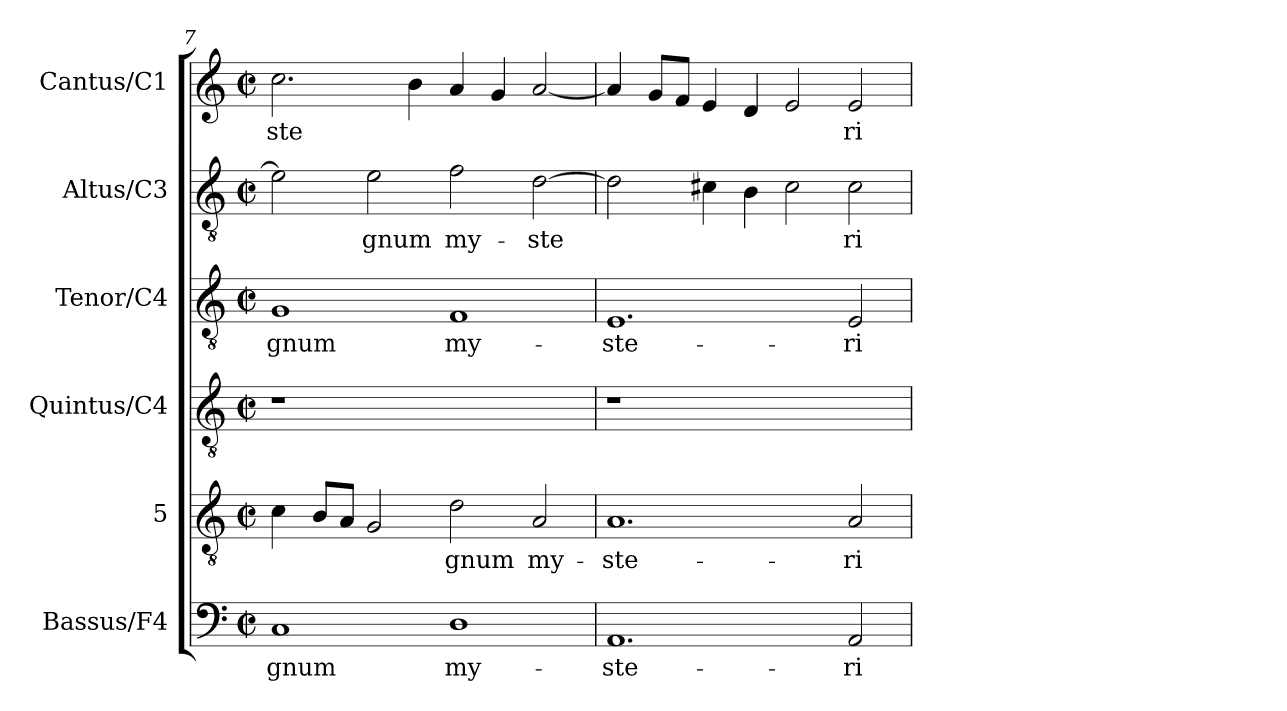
**kern	**text	**kern	**text	**kern	**kern	**text	**kern	**text	**kern	**text
*part6	*part6	*part5	*part5	*part4	*part3	*part3	*part2	*part2	*part1	*part1
*staff6	*staff6	*staff5	*staff5	*staff4	*staff3	*staff3	*staff2	*staff2	*staff1	*staff1
*I"Bassus/F4	*	*I"5	*	*I"Quintus/C4	*I"Tenor/C4	*	*I"Altus/C3	*	*I"Cantus/C1	*
*I'B	*	*	*	*	*I'T	*	*I'A	*	*I'C	*
!!LO:LB:g=z
*clefF4	*	*clefGv2	*	*clefGv2	*clefGv2	*	*clefGv2	*	*clefG2	*
*k[]	*	*k[]	*	*k[]	*k[]	*	*k[]	*	*k[]	*
*C:	*	*C:	*	*C:	*C:	*	*C:	*	*C:	*
*M2/2	*	*M2/2	*	*M2/2	*M2/2	*	*M2/2	*	*M2/2	*
*met(c|)	*	*met(c|)	*	*met(c|)	*met(c|)	*	*met(c|)	*	*met(c|)	*
=7	=7	=7	=7	=7	=7	=7	=7	=7	=7	=7
!	!LO:LY:b:rj	!	!LO:LY:b:cj	!	!	!LO:LY:b:rj	!	!LO:LY:b:rj	!	!LO:LY:b:rj
1C	-gnum	4c\	.	1r	1G	-gnum	2e\]	--	2.cc\	-ste-
!	!	!	!LO:LY:b:cj	!	!	!	!	!	!	!
.	.	8B/L	.	.	.	.	.	.	.	.
!	!	!	!LO:LY:b:cj	!	!	!	!	!	!	!
.	.	8A/J	.	.	.	.	.	.	.	.
!	!	!	!LO:LY:b:cj	!	!	!	!	!LO:LY:b:rj	!	!
.	.	2G/	.	.	.	.	2e\	-gnum	.	.
!	!	!	!	!	!	!	!	!	!	!LO:LY:b:rj
.	.	.	.	.	.	.	.	.	4b\	--
!	!LO:LY:b:rj	!	!LO:LY:b:cj	!	!	!LO:LY:b:rj	!	!LO:LY:b:rj	!	!LO:LY:b:rj
1D	my-	2d\	gnum	1ryy	1F	my-	2f\	my-	4a/	--
!	!	!	!	!	!	!	!	!	!	!LO:LY:b:rj
.	.	.	.	.	.	.	.	.	4g/	--
!	!	!	!LO:LY:b:cj	!	!	!	!	!LO:LY:b:rj	!	!LO:LY:b:rj
.	.	2A/	my-	.	.	.	[>2d\	-ste-	[<2a/	--
=8	=8	=8	=8	=8	=8	=8	=8	=8	=8	=8
!	!LO:LY:b:rj	!	!LO:LY:b:cj	!	!	!LO:LY:b:rj	!	!LO:LY:b:rj	!	!LO:LY:b:rj
1.AA	-ste-	1.A	-ste-	1r	1.E	-ste-	2d\]	--	4a/]	--
!	!	!	!	!	!	!	!	!	!	!LO:LY:b:rj
.	.	.	.	.	.	.	.	.	8g/L	--
!	!	!	!	!	!	!	!	!	!	!LO:LY:b:rj
.	.	.	.	.	.	.	.	.	8f/J	--
!	!	!	!	!	!	!	!	!LO:LY:b:rj	!	!LO:LY:b:rj
.	.	.	.	.	.	.	4c#X\	--	4e/	--
!	!	!	!	!	!	!	!	!LO:LY:b:rj	!	!LO:LY:b:rj
.	.	.	.	.	.	.	4B\	--	4d/	--
!	!	!	!	!	!	!	!	!LO:LY:b:rj	!	!LO:LY:b:rj
.	.	.	.	1ryy	.	.	2c#\	--	2e/	--
!	!LO:LY:b:rj	!	!LO:LY:b:cj	!	!	!LO:LY:b:rj	!	!LO:LY:b:rj	!	!LO:LY:b:rj
2AA/	-ri-	2A/	-ri-	.	2E/	-ri-	2c#\	-ri-	2e/	-ri-
=	=	=	=	=	=	=	=	=	=	=
*-	*-	*-	*-	*-	*-	*-	*-	*-	*-	*-
